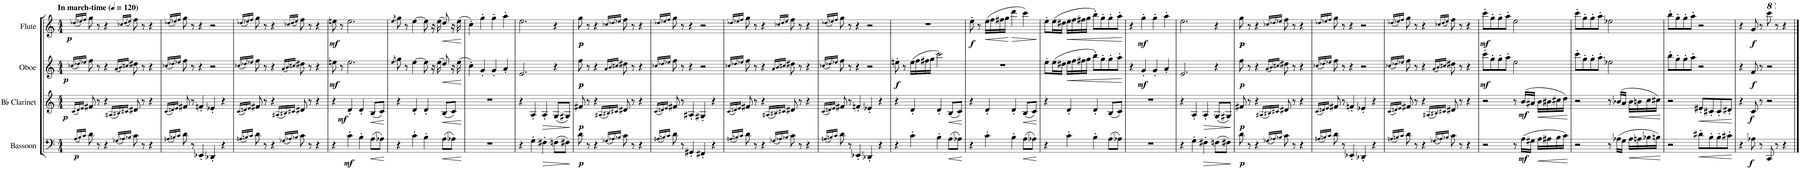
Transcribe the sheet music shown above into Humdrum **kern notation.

**kern	**dynam	**kern	**dynam	**kern	**dynam	**kern	**dynam
*part4	*part4	*part3	*part3	*part2	*part2	*part1	*part1
*staff4	*staff4	*staff3	*staff3	*staff2	*staff2	*staff1	*staff1
*I"Bassoon	*	*I"Bb Clarinet	*	*I"Oboe	*	*I"Flute	*
*I'Bsn	*	*I'Cl	*	*I'Ob	*	*I'Fl	*
*clefF4	*	*clefG2	*	*clefG2	*	*clefG2	*
*	*	*Trd1c2	*	*	*	*	*
*k[]	*	*k[]	*	*k[]	*	*k[]	*
*M4/4	*	*M4/4	*	*M4/4	*	*M4/4	*
*MM120	*	*MM120	*	*MM120	*	*MM120	*
=1	=1	=1	=1	=1	=1	=1	=1
(16qA/LL	.	(16qc/LL	.	(16qcc-X/LL	.	(16qdd-X/LL	.
16qB/)	.	16qd/)	.	16qdd-X/)	.	16qee-X/)	.
16qc/JJ	.	16qe/JJ	.	16qee-X/JJ	.	16qff/JJ	.
!	!	!	!	!	!	!LO:TX:a:B:t=In march-time	!
!	!LO:DY:b	!	!LO:DY:b	!	!LO:DY:b	!	!LO:DY:b
8d\	p	8f#X/	p	8ff\	p	8gg\	p
8r	.	8r	.	8r	.	8r	.
4r	.	4r	.	4r	.	4r	.
(16qG-X/LL	.	(16qA#X/LL	.	(16qa/LL	.	16qcc-X/LL	.
16qA-X/)	.	16qB#X/)	.	16qb/)	.	(16qdd-/	.
16qB-X/JJ	.	16qc#X/JJ	.	16qcc#X/JJ	.	16qee-/JJ)	.
8c\	.	8d#X/	.	8dd#X\	.	8ff\	.
8r	.	8r	.	8r	.	8r	.
4r	.	4r	.	4r	.	4r	.
=2	=2	=2	=2	=2	=2	=2	=2
(16qAn/LL	.	(16qc/LL	.	(16qcc-X/LL	.	(16qdd-X/LL	.
16qBn/)	.	16qdn/)	.	16qdd-X/)	.	16qee-X/)	.
16qc/JJ	.	16qe/JJ	.	16qee-X/JJ	.	16qff/JJ	.
8d\	.	8f#X/	.	8ff\	.	8gg\	.
8r	.	8r	.	8r	.	8r	.
4EE-X'/	.	4fn'/	.	4r	.	4r	.
4DD-X'/	.	4e-X'/	.	2r	.	2r	.
4r	.	4r	.	.	.	.	.
=3	=3	=3	=3	=3	=3	=3	=3
(16qAn/LL	.	(16qc/LL	.	(16qcc-X/LL	.	(16qdd-X/LL	.
16qBn/)	.	16qdn/)	.	16qdd-X/)	.	16qee-X/)	.
16qc/JJ	.	16qe/JJ	.	16qee-X/JJ	.	16qff/JJ	.
8d\	.	8f#X/	.	8ff\	.	8gg\	.
8r	.	8r	.	8r	.	8r	.
4r	.	4r	.	4r	.	4r	.
(16qG-X/LL	.	(16qA#X/LL	.	(16qa/LL	.	16qcc-X/LL	.
16qA-X/)	.	16qB#X/)	.	16qb/)	.	(16qdd-/	.
16qB-X/JJ	.	16qc#X/JJ	.	16qcc#X/JJ	.	16qee-/JJ)	.
8c\	.	8d#X/	.	8dd#X\	.	8ff\	.
8r	.	8r	.	8r	.	8r	.
4r	.	4r	.	4r	.	4r	.
=4	=4	=4	=4	=4	=4	=4	=4
!	!	!	!	!	!LO:DY:b	!	!LO:DY:b
4r	.	4r	.	8een\	mf	8een\	mf
.	.	.	.	8r	.	8r	.
!	!LO:DY:b	!	!LO:DY:b	!	!	!	!
4c'\	mf	4d'/	mf	2.ee\	.	2.ee\	.
4B'\	.	4d'/	.	.	.	.	.
!	!LO:HP:b	!	!LO:HP:b	!	!	!	!
(8A\L	<	(8B/L	<	.	.	.	.
8A-X\J)	.	8c/J)	.	.	.	.	.
.	[	.	[	.	.	.	.
=5	=5	=5	=5	=5	=5	=5	=5
.	.	.	.	(8qee/	.	(8qee/	.
4r	.	4r	.	8gg\)	.	8gg\)	.
.	.	.	.	8r	.	8r	.
4c'\	.	4d'/	.	[4ee\	.	[4ee\	.
4B'\	.	4d'/	.	8ee\]	.	8ee\]	.
.	.	.	.	16r	.	16r	.
.	.	.	.	(16ee\	.	(16ee\	.
!	!LO:HP:b	!	!LO:HP:b	!	!LO:HP:b	!	!LO:HP:b
(8A\L	<	(8B/L	<	8dd/)	<	8dd/)	<
8A-X\J)	.	8c/J)	.	16r	.	16r	.
.	.	.	.	(16ee\	.	(16ee\	.
.	[	.	[	.	[	.	[
=6	=6	=6	=6	=6	=6	=6	=6
1r	.	1r	.	4cc'\)	.	4cc'\)	.
.	.	.	.	4g'/	.	4gg'\	.
.	.	.	.	4g'/	.	4gg'\	.
.	.	.	.	4a'/	.	4aa'\	.
=7	=7	=7	=7	=7	=7	=7	=7
4r	.	4r	.	2.e/	.	2.ee\	.
4G'\	.	4A'/	.	.	.	.	.
!	!LO:HP:b	!	!LO:HP:b	!	!	!	!
4F#X'\	>	4A'/	>	.	.	.	.
(8Fn\L	.	(8G/L	.	4r	.	4r	.
8F#X\J)	.	8G#X/J)	.	.	.	.	.
.	]	.	]	.	.	.	.
=8	=8	=8	=8	=8	=8	=8	=8
!	!LO:DY:b	!	!LO:DY:b	!	!LO:DY:b	!	!
!	!	!	!	!	!LO:DY:n=1:b	!	!LO:DY:b
!	!	!	!	!	!	!	!LO:DY:n=1:b
8d\	p	8f#X/	p	8ff\	p p	8gg\	p p
8r	.	8r	.	8r	.	8r	.
4r	.	4r	.	4r	.	4r	.
(16qG-X/LL	.	(16qA#X/LL	.	16qa/LL	.	16qcc-X/LL	.
16qA-X/)	.	16qB#X/)	.	16qb/	.	16qdd-X/	.
16qB-X/JJ	.	16qc#X/JJ	.	16qcc#X/JJ	.	16qee-X/JJ	.
8c\	.	8d#X/	.	8dd#X\	.	8ff\	.
8r	.	8r	.	8r	.	8r	.
4r	.	4r	.	4r	.	4r	.
=9	=9	=9	=9	=9	=9	=9	=9
(16qAn/LL	.	(16qc/LL	.	16qcc-X/LL	.	16qdd-X/LL	.
16qBn/)	.	16qdn/)	.	16qdd-X/	.	16qee-X/	.
16qc/JJ	.	16qe/JJ	.	16qee-X/JJ	.	16qff/JJ	.
8d\	.	8f#X/	.	8ff\	.	8gg\	.
8r	.	8r	.	8r	.	8r	.
4GG#X'/	.	4A#X'/	.	4r	.	4r	.
4FF#X'/	.	4G#X'/	.	2r	.	2r	.
4r	.	4r	.	.	.	.	.
=10	=10	=10	=10	=10	=10	=10	=10
(16qAn/LL	.	(16qc/LL	.	16qcc-X/LL	.	16qdd-X/LL	.
16qBn/)	.	16qdn/)	.	16qdd-X/	.	16qee-X/	.
16qc/JJ	.	16qe/JJ	.	16qee-X/JJ	.	16qff/JJ	.
8d\	.	8f#X/	.	8ff\	.	8gg\	.
8r	.	8r	.	8r	.	8r	.
4r	.	4r	.	4r	.	4r	.
(16qG-X/LL	.	(16qA#X/LL	.	16qa/LL	.	16qcc-X/LL	.
16qA-X/)	.	16qB#X/)	.	16qb/	.	16qdd-/	.
16qB-X/JJ	.	16qc#X/JJ	.	16qcc#X/JJ	.	16qee-/JJ	.
8c\	.	8d#X/	.	8dd#X\	.	8ff\	.
8r	.	8r	.	8r	.	8r	.
4r	.	4r	.	4r	.	4r	.
=11	=11	=11	=11	=11	=11	=11	=11
(16qAn/LL	.	(16qc/LL	.	(16qcc-X/LL	.	(16qdd-X/LL	.
16qBn/)	.	16qdn/)	.	16qdd-X/)	.	16qee-X/)	.
16qc/JJ	.	16qe/JJ	.	16qee-X/JJ	.	16qff/JJ	.
8d\	.	8f#X/	.	8ff\	.	8gg\	.
8r	.	8r	.	8r	.	8r	.
4EE-X'/	.	4fn'/	.	4r	.	4r	.
4DD-X'/	.	4e-X'/	.	2r	.	2r	.
4r	.	4r	.	.	.	.	.
=12	=12	=12	=12	=12	=12	=12	=12
!	!	!	!	!	!LO:DY:b	!	!
4r	.	4r	.	8een'\	f	1r	.
.	.	.	.	8r	.	.	.
4c'\	.	4d'/	.	(16ee\LL	.	.	.
.	.	.	.	16ff\	.	.	.
.	.	.	.	16ff#X\	.	.	.
.	.	.	.	16gg\JJ	.	.	.
4B'\	.	4d'/	.	2ccc\)	.	.	.
!	!LO:HP:b	!	!LO:HP:b	!	!	!	!
(8A\L	<	(8B/L	<	.	.	.	.
8A-X\J)	.	8c/J)	.	.	.	.	.
.	[	.	[	.	.	.	.
=13	=13	=13	=13	=13	=13	=13	=13
!	!	!	!	!	!	!	!LO:DY:b
4r	.	4r	.	1r	.	8ee'\	f
.	.	.	.	.	.	8r	.
!	!	!	!	!	!	!	!LO:HP:b
4c'\	.	4d'/	.	.	.	(16ee\LL	<
.	.	.	.	.	.	16ff\	.
.	.	.	.	.	.	16ff#X\	.
.	.	.	.	.	.	16gg\JJ	.
!	!	!	!	!	!	!	!LO:HP:n=1:b
4B'\	.	4d'/	.	.	.	4ddd\	[ >
!	!LO:HP:b	!	!LO:HP:b	!	!	!	!
(8A\L	<	(8B/L	<	.	.	4ccc\)	.
8A-X\J)	.	8c/J)	.	.	.	.	.
.	[	.	[	.	.	.	]
=14	=14	=14	=14	=14	=14	=14	=14
4r	.	4r	.	8ee'\L	.	8ee'\L	.
.	.	.	.	(16ee\L	.	(16ee\L	.
.	.	.	.	16dd#X\JJ	.	16dd#X\JJ	.
!	!	!	!	!	!LO:HP:b	!	!LO:HP:b
4c'\	.	4d'/	.	16ee\LL	<	16ee\LL	<
.	.	.	.	16ff\	.	16ff\	.
.	.	.	.	16ff#X\	.	16ff#X\	.
.	.	.	.	16gg\JJ	.	16gg\JJ	.
4B'\	.	4d'/	.	8bb'\L)	.	8bb'\L)	.
.	.	.	.	8gg'\	.	8gg'\	.
(8A\L	.	(8B/L	.	8gg'\	.	8gg'\	.
8A-X\J)	.	8c/J)	.	8aa'\J	.	8aa'\J	.
.	.	.	.	.	[	.	[
=15	=15	=15	=15	=15	=15	=15	=15
1r	.	1r	.	4r	.	4r	.
!	!	!	!	!	!LO:DY:b	!	!LO:DY:b
.	.	.	.	4g'/	mf	4gg'\	mf
.	.	.	.	4g'/	.	4gg'\	.
.	.	.	.	4a'/	.	4aa'\	.
=16	=16	=16	=16	=16	=16	=16	=16
4r	.	4r	.	2.e/	.	2.ee\	.
4G'\	.	4A'/	.	.	.	.	.
!	!LO:HP:b	!	!LO:HP:b	!	!	!	!
4F#X'\	>	4A'/	>	.	.	.	.
(8Fn\L	.	(8G/L	.	4r	.	4r	.
8F#X\J)	.	8G#X/J)	.	.	.	.	.
.	]	.	]	.	.	.	.
=17	=17	=17	=17	=17	=17	=17	=17
!	!LO:DY:b	!	!LO:DY:b	!	!LO:DY:b	!	!LO:DY:b
!	!	!	!	!	!	!	!LO:DY:n=1:b
!	!	!	!	!	!	!	!LO:DY:n=2:b
8d\	p	8f#X/	p	8ff\	p	8gg\	p p p
8r	.	8r	.	8r	.	8r	.
4r	.	4r	.	4r	.	4r	.
(16qG-X/LL	.	(16qA#X/LL	.	(16qa/LL	.	16qcc-X/LL	.
16qA-X/)	.	16qB#X/)	.	16qb/)	.	16qdd-X/	.
16qB-X/JJ	.	16qc#X/JJ	.	16qcc#X/JJ	.	16qee-X/JJ	.
8c\	.	8d#X/	.	8dd#X\	.	8ff\	.
8r	.	8r	.	8r	.	8r	.
4r	.	4r	.	4r	.	4r	.
=18	=18	=18	=18	=18	=18	=18	=18
(16qAn/LL	.	(16qc/LL	.	(16qcc-X/LL	.	16qdd-X/LL	.
16qBn/)	.	16qdn/)	.	16qdd-X/)	.	16qee-X/	.
16qc/JJ	.	16qe/JJ	.	16qee-X/JJ	.	16qff/JJ	.
8d\	.	8f#X/	.	8ff\	.	8gg\	.
8r	.	8r	.	8r	.	8r	.
4EE-X'/	.	4fn'/	.	4r	.	4r	.
4DD-X'/	.	4e-X'/	.	2r	.	2r	.
4r	.	4r	.	.	.	.	.
=19	=19	=19	=19	=19	=19	=19	=19
(16qAn/LL	.	(16qc/LL	.	(16qcc-X/LL	.	(16qdd-X/LL	.
16qBn/)	.	16qdn/)	.	16qdd-X/)	.	16qee-X/)	.
16qc/JJ	.	16qe/JJ	.	16qee-X/JJ	.	16qff/JJ	.
8d\	.	8f#X/	.	8ff\	.	8gg\	.
8r	.	8r	.	8r	.	8r	.
4r	.	4r	.	4r	.	4r	.
(16qG-X/LL	.	(16qA#X/LL	.	(16qa/LL	.	16qcc-X/LL	.
16qA-X/)	.	16qB#X/)	.	16qb/)	.	(16qdd-/	.
16qB-X/JJ	.	16qc#X/JJ	.	16qcc#X/JJ	.	16qee-/JJ)	.
8c\	.	8d#X/	.	8dd#X\	.	8ff\	.
8r	.	8r	.	8r	.	8r	.
4r	.	4r	.	4r	.	4r	.
=20	=20	=20	=20	=20	=20	=20	=20
!	!	!	!	!	!LO:DY:b	!	!LO:DY:b
2r	.	2r	.	8ccc'\L	mf	8ccc'\L	mf
.	.	.	.	8gg'\	.	8gg'\	.
.	.	.	.	8gg'\	.	8gg'\	.
.	.	.	.	8aa'\J	.	8aa'\J	.
8r	.	8r	.	2ee\	.	2ee\	.
!	!LO:DY:b	!	!LO:DY:b	!	!	!	!
(16A\LL	mf	(16b/LL	mf	.	.	.	.
16G#X\JJ	.	16a#X/JJ	.	.	.	.	.
!	!LO:HP:b	!	!LO:HP:b	!	!	!	!
16A\LL	<	16b\LL	<	.	.	.	.
16A#X\	.	16b#X\	.	.	.	.	.
16B\	.	16cc#X\	.	.	.	.	.
16c\JJ)	.	16dd\JJ)	.	.	.	.	.
.	[	.	[	.	.	.	.
=21	=21	=21	=21	=21	=21	=21	=21
2r	.	2r	.	8ccc'\L	.	8ccc'\L	.
.	.	.	.	8gg'\	.	8gg'\	.
.	.	.	.	8gg'\	.	8gg'\	.
.	.	.	.	8aa'\J	.	8aa'\J	.
8r	.	8r	.	2ee-X\	.	2ee-X\	.
(16A-X\LL	.	(16b-X/LL	.	.	.	.	.
16G\JJ	.	16a/JJ	.	.	.	.	.
!	!LO:HP:b	!	!LO:HP:b	!	!	!	!
16A-\LL	<	16b-\LL	<	.	.	.	.
16An\	.	16bn\	.	.	.	.	.
16B-X\	.	16cc\	.	.	.	.	.
16Bn\JJ)	.	16cc#X\JJ)	.	.	.	.	.
.	[	.	[	.	.	.	.
=22	=22	=22	=22	=22	=22	=22	=22
2r	.	2r	.	8bb'\L	.	8bb'\L	.
.	.	.	.	8gg'\	.	8gg'\	.
.	.	.	.	8gg'\	.	8gg'\	.
.	.	.	.	8aa'\J	.	8aa'\J	.
!	!LO:HP:b	!	!LO:HP:b	!	!	!	!
8d#X'\L	<	8e#X'/L	<	2r	.	2r	.
8B'\	.	8c#X'/	.	.	.	.	.
8B'\	.	8c#'/	.	.	.	.	.
8c#X'\J	.	8d#X'/J	.	.	.	.	.
.	[	.	[	.	.	.	.
=23	=23	=23	=23	=23	=23	=23	=23
4r	.	4r	.	4r	.	4r	.
!	!LO:DY:b	!	!LO:DY:b	!	!LO:DY:b	!	!LO:DY:b
8A-X\	f	8c/	f	8f/	f	8g/	f
8r	.	8r	.	8r	.	8r	.
*	*	*	*	*	*	*8va	*
8CC/	.	2r	.	2r	.	8cccc\	.
8r	.	.	.	.	.	8r	.
4r	.	.	.	.	.	4r	.
*	*	*	*	*	*	*X8va	*
==	==	==	==	==	==	==	==
*-	*-	*-	*-	*-	*-	*-	*-
